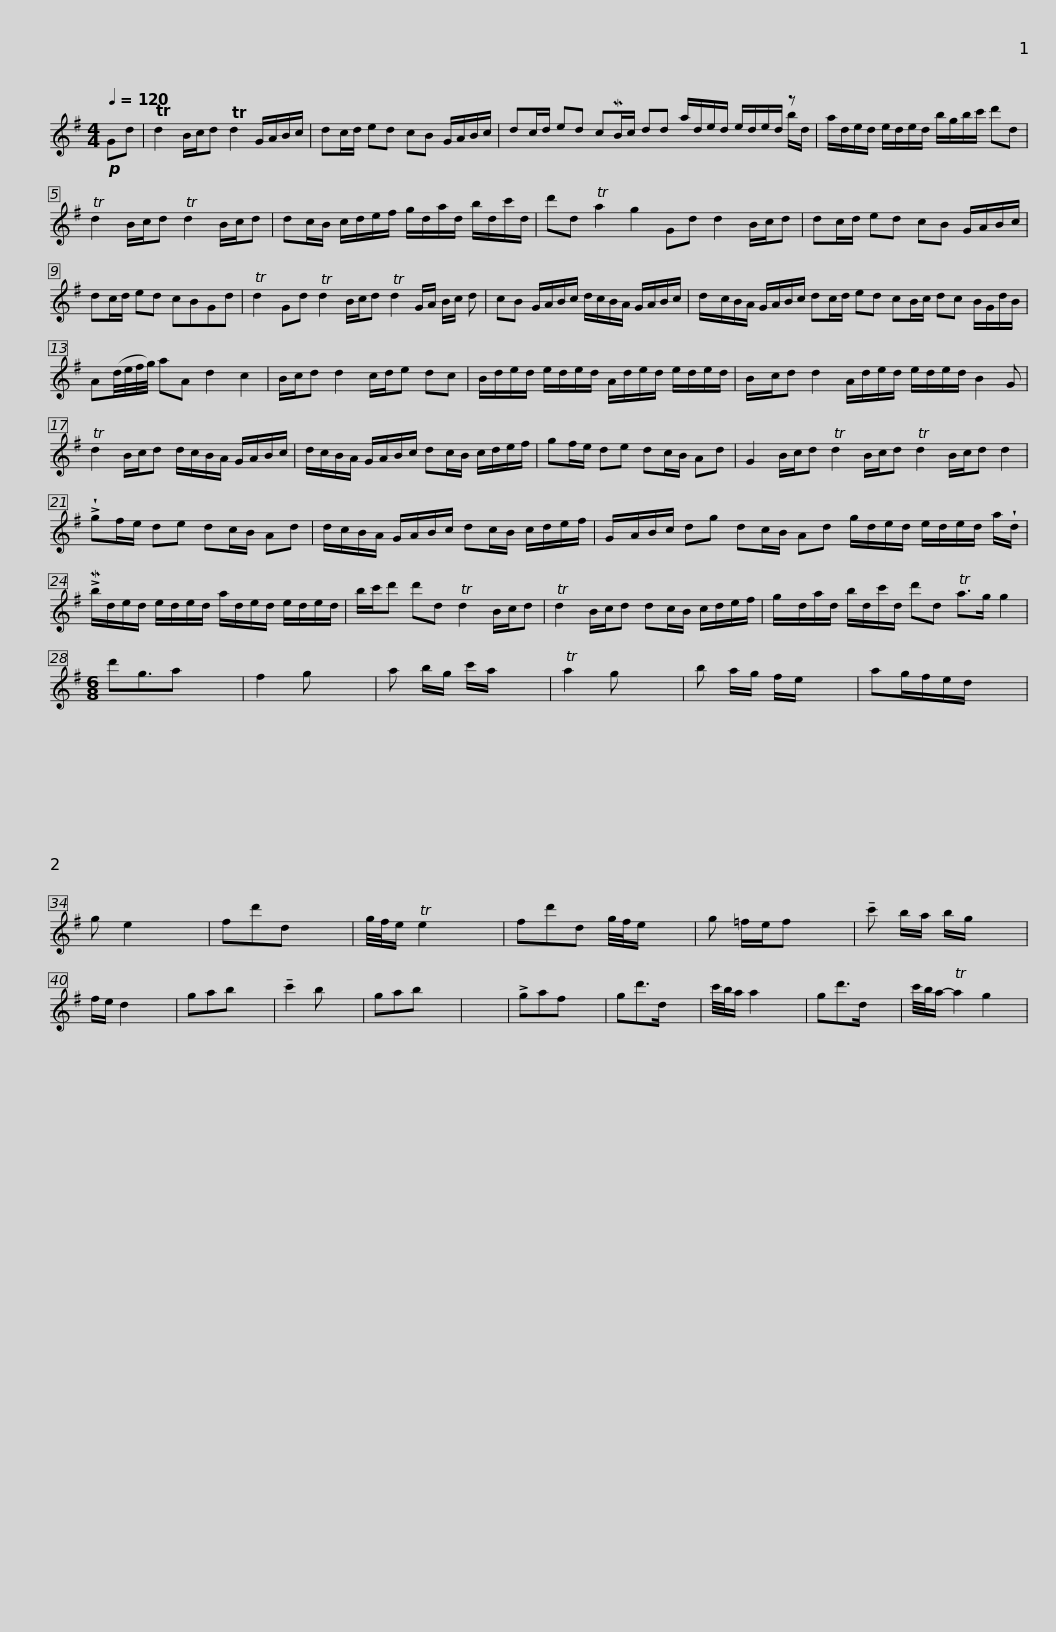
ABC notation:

X:1
%%score ( 1 2 )
L:1/8
Q:1/4=120
M:4/4
I:linebreak $
K:G
V:1 treble
V:2 treble
V:1
!p! Gd | Td2 B/c/d Td2 G/A/B/c/ | dc/d/ ed cB G/A/B/c/ | dc/d/ ed cMB/c/ dd a/d/e/d/ e/d/e/d/ z |$ a/d/e/d/ e/d/e/d/ b/g/b/c'/ d'd | %5
 Td2 B/c/d Td2 B/c/d | dc/B/ c/d/e/f/ g/d/a/d/ b/d/c'/d/ | d'd Ta2 g2 Gd d2 B/c/d |$ dc/d/ ed cB G/A/B/c/ | dc/d/ ed cBGd | %10
 Td2 Gd Td2 B/c/d Td2 G/A/ B/c/ d |$ cB G/A/B/c/ d/c/B/A/ G/A/B/c/ | d/c/B/A/ G/A/B/c/ dc/d/ ed cB/c/ dc B/G/d/B/ |$ A(d/4e/4f/4g/4) aA d2 c2 | B/c/d d2 c/d/e dc | %15
 B/d/e/d/ e/d/e/d/ A/d/e/d/ e/d/e/d/ | B/c/d d2 A/d/e/d/ e/d/e/d/ B2 G |$ Td2 B/c/d d/c/B/A/ G/A/B/c/ | d/c/B/A/ G/A/B/c/ dc/B/ c/d/e/f/ | gf/e/ de dc/B/ Ad | %20
 G2 B/c/d Td2 B/c/d Td2 B/c/d d2 |$ !>!!wedge!gf/e/ de dc/B/ Ad | d/c/B/A/ G/A/B/c/ dc/B/ c/d/e/f/ | G/A/B/c/ dg dc/B/ Ad g/d/e/d/ e/d/e/d/ a/!wedge!d/ |$ !>!Mb/d/e/d/ e/d/e/d/ a/d/e/d/ e/d/e/d/ | %25
 b/c'/d' d'd Td2 B/c/d | Td2 B/c/d dc/B/ c/d/e/f/ | g/d/a/d/ b/d/c'/d/ d'd Ta>g g2 |$[M:6/8] d'g3/2a x5/2 | f2 g x3 | %30
 a b/g/ c'/a/ x3 | Ta2 g x3 | b a/g/ f/e/ x3 | ag/f/e/d/ x3 | g e2 x3 | %35
 fd'd x3 | g/4f/4e/ Te2 x3 | fd'd g/4f/4e/ x2 |$ g =f/e/f x3 | !tenuto!c' b/a/ b/g/ x3 | %40
 f/e/ d2 x3 | gab x3 | !tenuto!c'2 b x3 | gab x3 | x6 |$ %45
 !>!gaf x3 | gd'>d x3 | c'/4b/4a/ a2 x3 | gd'>d x3 | c'/4b/4a/- Ta2 g2 x | %50
V:2
 x2 | x8 | x8 | x12 b/d/ |$ x8 | %5
 x8 | x8 | x12 |$ x8 | x8 | %10
 x13 |$ x8 | x14 |$ x8 | x8 | %15
 x8 | x11 |$ x8 | x8 | x8 | %20
 x14 |$ x8 | x8 | x13 |$ x8 | %25
 x8 | x8 | x10 |$[M:6/8] x6 | x6 | %30
 x6 | x6 | x6 | x6 | x6 | %35
 x6 | x6 | x6 |$ x6 | x6 | %40
 x6 | x6 | x6 | x6 | x6 |$ %45
 x6 | x6 | x6 | x6 | x6 | %50
